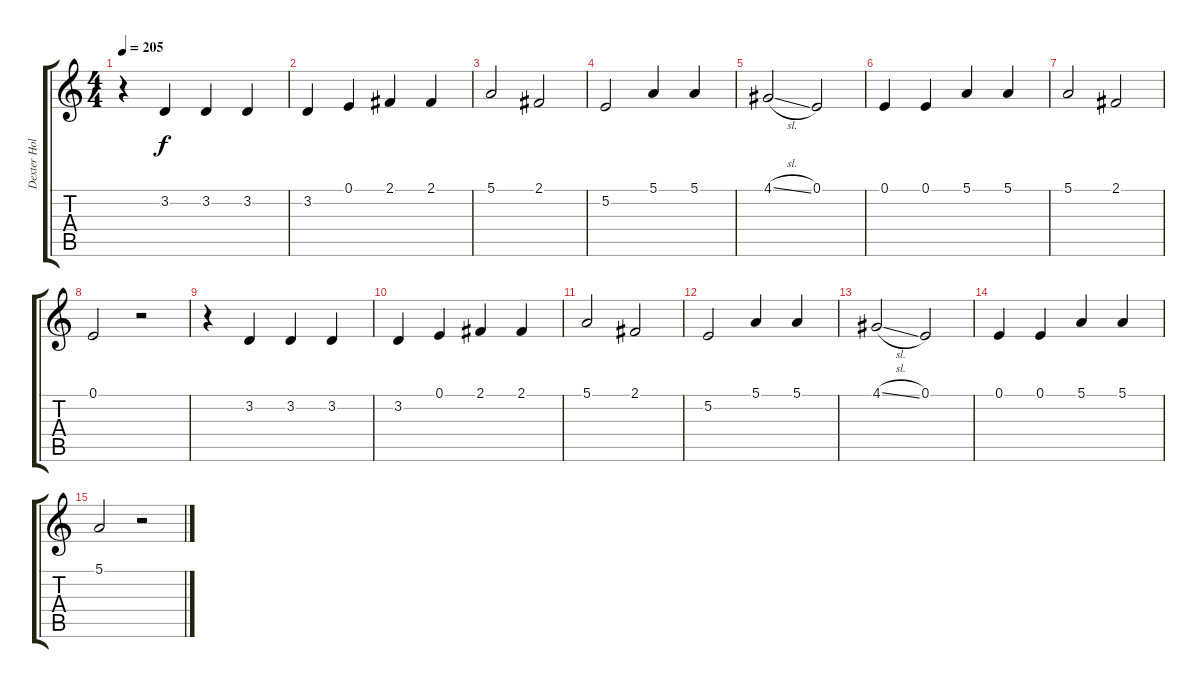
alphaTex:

\track ("Dexter Holland - Vocals" "Dexter Hol") {instrument altosax}
\staff {score tabs}
\tuning (E4 B3 G3 D3 A2 E2) {hide}
\ts (4 4)
\tempo 205
\clef g2
\ks c
r.4{dy f} 3.2.4 3.2.4 3.2.4 |
3.2.4 0.1.4 2.1.4 2.1.4 |
5.1.2 2.1.2 |
5.2.2 5.1.4 5.1.4 |
4.1{sl}.2 0.1.2 |
0.1.4 0.1.4 5.1.4 5.1.4 |
5.1.2 2.1.2 |
0.1.2 r.2 |
r.4 3.2.4 3.2.4 3.2.4 |
3.2.4 0.1.4 2.1.4 2.1.4 |
5.1.2 2.1.2 |
5.2.2 5.1.4 5.1.4 |
4.1{sl}.2 0.1.2 |
0.1.4 0.1.4 5.1.4 5.1.4 |
5.1.2 r.2
